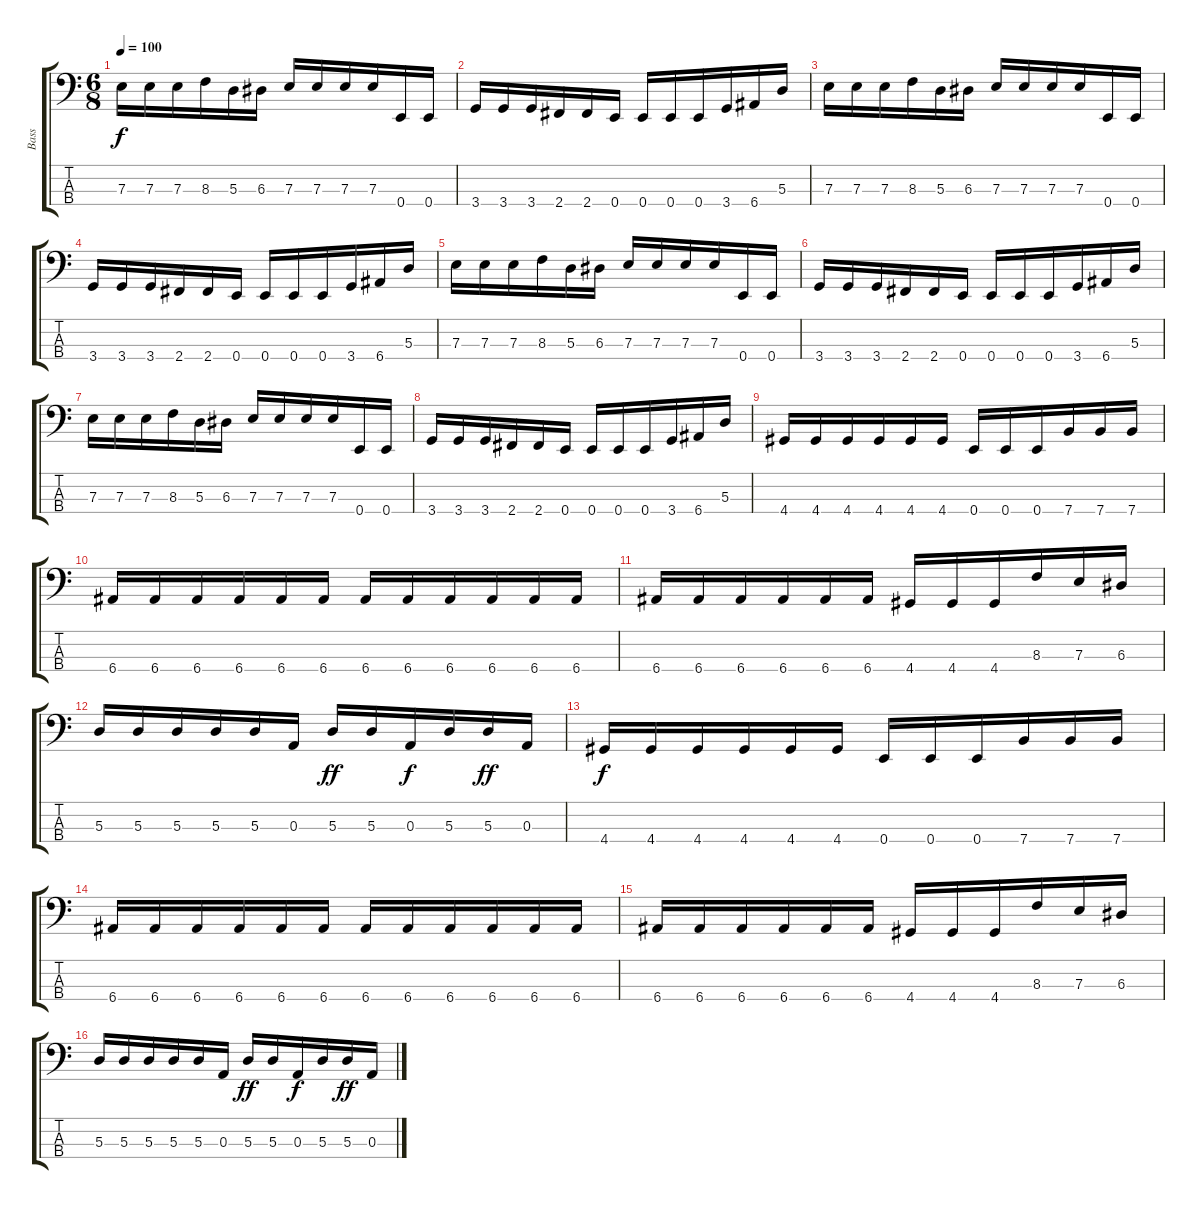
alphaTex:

\track ("Bass" "Bass") {instrument electricbassfinger}
\staff {score tabs}
\tuning (G2 D2 A1 E1) {hide}
\ts (6 8)
\tempo 100
\clef f4
\ks c
7.3.16{dy f} 7.3.16 7.3.16 8.3.16 5.3.16 6.3.16 7.3.16 7.3.16 7.3.16 7.3.16 0.4.16 0.4.16 |
3.4.16 3.4.16 3.4.16 2.4.16 2.4.16 0.4.16 0.4.16 0.4.16 0.4.16 3.4.16 6.4.16 5.3.16 |
7.3.16 7.3.16 7.3.16 8.3.16 5.3.16 6.3.16 7.3.16 7.3.16 7.3.16 7.3.16 0.4.16 0.4.16 |
3.4.16 3.4.16 3.4.16 2.4.16 2.4.16 0.4.16 0.4.16 0.4.16 0.4.16 3.4.16 6.4.16 5.3.16 |
7.3.16 7.3.16 7.3.16 8.3.16 5.3.16 6.3.16 7.3.16 7.3.16 7.3.16 7.3.16 0.4.16 0.4.16 |
3.4.16 3.4.16 3.4.16 2.4.16 2.4.16 0.4.16 0.4.16 0.4.16 0.4.16 3.4.16 6.4.16 5.3.16 |
7.3.16 7.3.16 7.3.16 8.3.16 5.3.16 6.3.16 7.3.16 7.3.16 7.3.16 7.3.16 0.4.16 0.4.16 |
3.4.16 3.4.16 3.4.16 2.4.16 2.4.16 0.4.16 0.4.16 0.4.16 0.4.16 3.4.16 6.4.16 5.3.16 |
4.4.16 4.4.16 4.4.16 4.4.16 4.4.16 4.4.16 0.4.16 0.4.16 0.4.16 7.4.16 7.4.16 7.4.16 |
6.4.16 6.4.16 6.4.16 6.4.16 6.4.16 6.4.16 6.4.16 6.4.16 6.4.16 6.4.16 6.4.16 6.4.16 |
6.4.16 6.4.16 6.4.16 6.4.16 6.4.16 6.4.16 4.4.16 4.4.16 4.4.16 8.3.16 7.3.16 6.3.16 |
5.3.16 5.3.16 5.3.16 5.3.16 5.3.16 0.3.16 5.3.16{dy ff} 5.3.16 0.3.16{dy f} 5.3.16 5.3.16{dy ff} 0.3.16 |
4.4.16{dy f} 4.4.16 4.4.16 4.4.16 4.4.16 4.4.16 0.4.16 0.4.16 0.4.16 7.4.16 7.4.16 7.4.16 |
6.4.16 6.4.16 6.4.16 6.4.16 6.4.16 6.4.16 6.4.16 6.4.16 6.4.16 6.4.16 6.4.16 6.4.16 |
6.4.16 6.4.16 6.4.16 6.4.16 6.4.16 6.4.16 4.4.16 4.4.16 4.4.16 8.3.16 7.3.16 6.3.16 |
5.3.16 5.3.16 5.3.16 5.3.16 5.3.16 0.3.16 5.3.16{dy ff} 5.3.16 0.3.16{dy f} 5.3.16 5.3.16{dy ff} 0.3.16
